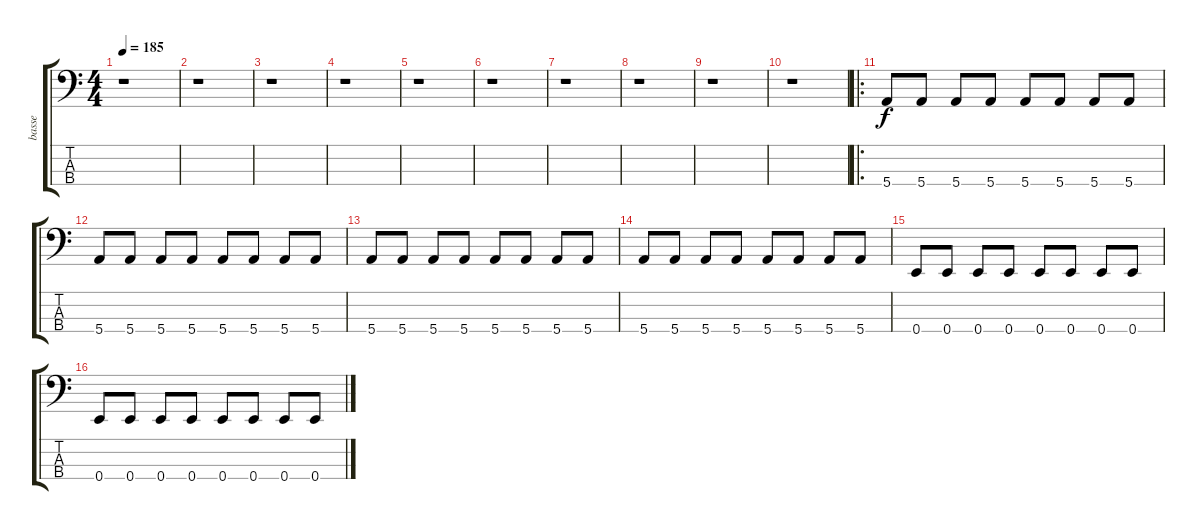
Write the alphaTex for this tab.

\track ("basse" "basse") {instrument electricbassfinger}
\staff {score tabs}
\tuning (G2 D2 A1 E1) {hide}
\ts (4 4)
\tempo 185
\clef f4
\ks c
r.1{txt "" dy f instrument electricbassfinger} |
r.1 |
r.1 |
r.1 |
r.1 |
r.1 |
r.1 |
r.1 |
r.1 |
r.1 |
\ro
5.4.8 5.4.8 5.4.8 5.4.8 5.4.8 5.4.8 5.4.8 5.4.8 |
5.4.8 5.4.8 5.4.8 5.4.8 5.4.8 5.4.8 5.4.8 5.4.8 |
5.4.8 5.4.8 5.4.8 5.4.8 5.4.8 5.4.8 5.4.8 5.4.8 |
5.4.8 5.4.8 5.4.8 5.4.8 5.4.8 5.4.8 5.4.8 5.4.8 |
0.4.8 0.4.8 0.4.8 0.4.8 0.4.8 0.4.8 0.4.8 0.4.8 |
0.4.8 0.4.8 0.4.8 0.4.8 0.4.8 0.4.8 0.4.8 0.4.8
